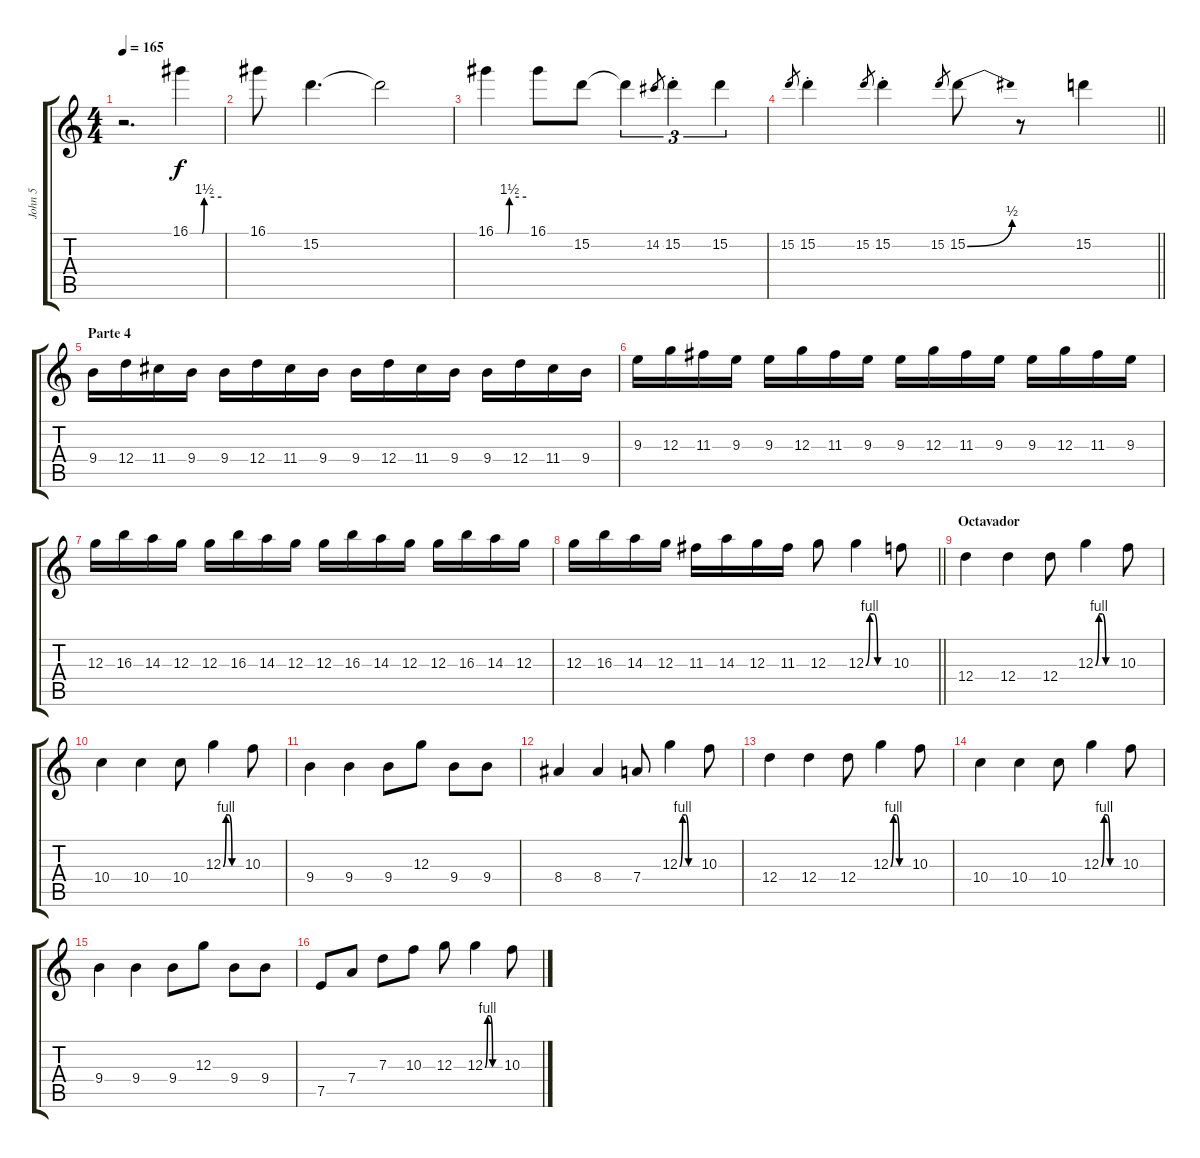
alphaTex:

\track ("John 5" "John 5") {instrument distortionguitar}
\staff {score tabs}
\tuning (E4 B3 G3 D3 A2 E2) {hide}
\ts (4 4)
\tempo 165
\clef g2
\ks c
r.2{d dy f} 16.1{be (custom 0 0 13 0 23 0 27 6 60 6)}.4 |
16.1.8 15.2.4{d} 15.2{t}.2 |
16.1{be (custom 0 0 13 0 23 0 27 6 60 6)}.4 16.1.8 15.2.8 15.2{t}.4{tu (3 2)} 14.2.8{gr} 15.2{st}.4{tu (3 2)} 15.2.4{tu (3 2)} |
\barLineRight lightlight
15.2.8{gr} 15.2{st}.4 15.2.8{gr} 15.2{st}.4 15.2.8{gr} 15.2{be (bend 0 0 60 2)}.8 r.8 15.2.4 |
\section ("" "Parte 4")
9.4.16 12.4.16 11.4.16 9.4.16 9.4.16 12.4.16 11.4.16 9.4.16 9.4.16 12.4.16 11.4.16 9.4.16 9.4.16 12.4.16 11.4.16 9.4.16 |
9.3.16 12.3.16 11.3.16 9.3.16 9.3.16 12.3.16 11.3.16 9.3.16 9.3.16 12.3.16 11.3.16 9.3.16 9.3.16 12.3.16 11.3.16 9.3.16 |
12.3.16 16.3.16 14.3.16 12.3.16 12.3.16 16.3.16 14.3.16 12.3.16 12.3.16 16.3.16 14.3.16 12.3.16 12.3.16 16.3.16 14.3.16 12.3.16 |
\barLineRight lightlight
12.3.16 16.3.16 14.3.16 12.3.16 11.3.16 14.3.16 12.3.16 11.3.16 12.3.8 12.3{be (custom 0 0 10 4 20 4 30 0 60 0)}.4 10.3.8 |
\section ("" "Octavador")
12.4.4 12.4.4 12.4.8 12.3{be (custom 0 0 10 4 20 4 30 0 60 0)}.4 10.3.8 |
10.4.4 10.4.4 10.4.8 12.3{be (custom 0 0 10 4 20 4 30 0 60 0)}.4 10.3.8 |
9.4.4 9.4.4 9.4.8 12.3.8 9.4.8 9.4.8 |
8.4.4 8.4.4 7.4.8 12.3{be (custom 0 0 10 4 20 4 30 0 60 0)}.4 10.3.8 |
12.4.4 12.4.4 12.4.8 12.3{be (custom 0 0 10 4 20 4 30 0 60 0)}.4 10.3.8 |
10.4.4 10.4.4 10.4.8 12.3{be (custom 0 0 10 4 20 4 30 0 60 0)}.4 10.3.8 |
9.4.4 9.4.4 9.4.8 12.3.8 9.4.8 9.4.8 |
7.5.8 7.4.8 7.3.8 10.3.8 12.3.8 12.3{be (custom 0 0 10 4 20 4 30 0 60 0)}.4 10.3.8
